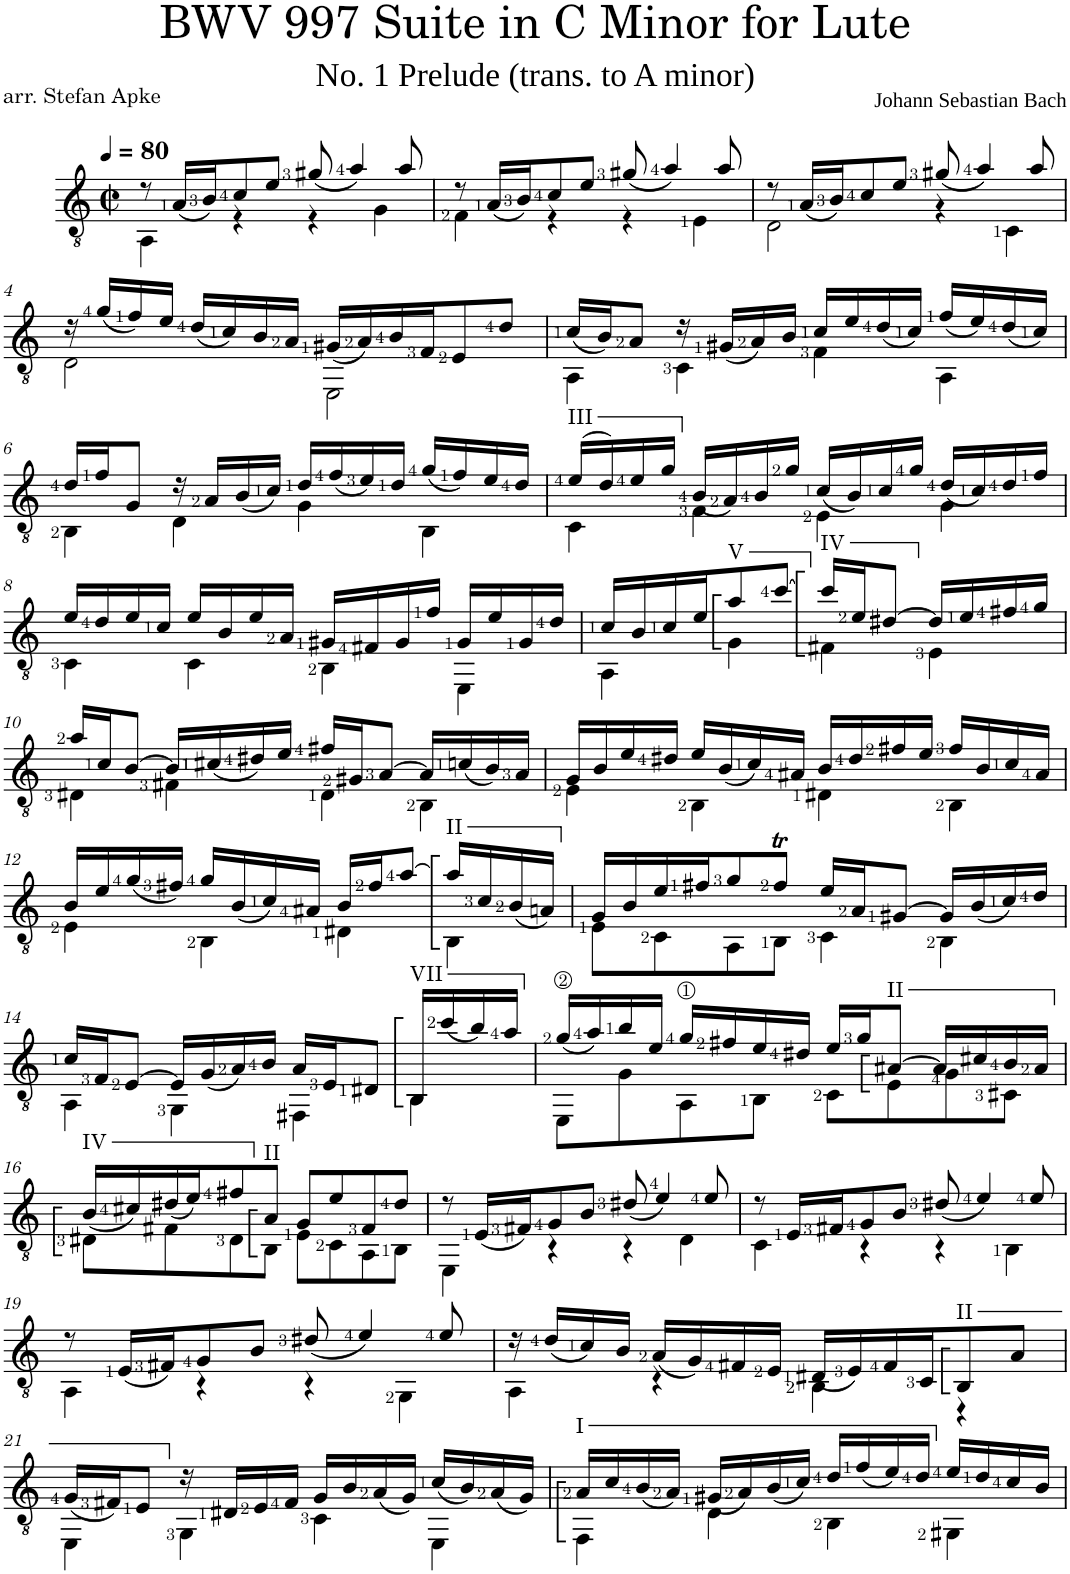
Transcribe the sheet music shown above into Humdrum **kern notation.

**kern
*part1
*staff1
*I"Classical Guitar
*I'Guit.
*clefGv2
*k[]
*a:
*M2/2
*met(c|)
*MM80
=1
*^
8r	4AA\
(<16A/LL	.
16B/J)	.
8c/	4r
8e/J	.
(<8g#X/	4r
4a/)	.
.	4G\
8a/	.
=2	=2
8r	4F\
(<16A/LL	.
16B/J)	.
8c/	4r
8e/J	.
(<8g#X/	4r
4a/)	.
.	4E\
8a/	.
=3	=3
8r	2D\
(<16A/LL	.
16B/J)	.
8c/	.
8e/J	.
(<8g#X/	4r
4a/)	.
.	4C\
8a/	.
!!LO:LB:g=z	!!
=4	=4
16r	2D\
(<16g/LL	.
16f/)	.
16e/JJ	.
(<16d/LL	.
16c/)	.
16B/	.
16A/JJ	.
(<16G#X/LL	2EE\
16A/)	.
16B/	.
16F/J	.
8E/	.
8d/J	.
=5	=5
(<16c/LL	4AA\
16B/J)	.
8A/J	.
16r	4C\
(<16G#X/LL	.
16A/)	.
16B/JJ	.
16c/LL	4F\
16e/	.
(<16d/	.
16c/JJ)	.
(<16f/LL	4AA\
16e/)	.
(<16d/	.
16c/JJ)	.
!!LO:LB:g=z	!!
=6	=6
16d/LL	4BB\
16f/J	.
8G/J	.
16r	4D\
16A/LL	.
(<16B/	.
16c/JJ)	.
16d/LL	4G\
(<16f/	.
16e/)	.
16d/JJ	.
(<16g/LL	4BB\
16f/)	.
16e/	.
16d/JJ	.
=7	=7
!LO:TX:a:t=III	!
(16e/LL	4C\
16d/)	.
16e/	.
16g/JJ	.
(<16B/LL	4F\
16A/)	.
16B/	.
16g/JJ	.
(<16c/LL	4E\
16B/)	.
16c/	.
16g/JJ	.
(<16d/LL	4G\
16c/)	.
16d/	.
16f/JJ	.
!!LO:LB:g=z	!!
=8	=8
16e/LL	4C\
16d/	.
16e/	.
16c/JJ	.
16e/LL	4C\
16B/	.
16e/	.
16A/JJ	.
16G#X/LL	4BB\
16F#X/	.
16G#/	.
16f/JJ	.
16G#/LL	4EE\
16e/	.
16G#/	.
16d/JJ	.
=9	=9
16c/LL	4AA\
16B/	.
16c/	.
16e/J	.
!LO:TX:a:t=V	!
8a/	4G\
[8cc/J	.
!LO:TX:a:t=IV	!
16cc/LL]	4F#X\
16e/J	.
[8d#X/J	.
16d#/LL]	4E\
16e/	.
16f#X/	.
16g/JJ	.
!!LO:LB:g=z	!!
=10	=10
16a/LL	4D#X\
16c/J	.
[8B/J	.
16B/LL]	4F#X\
(<16c#X/	.
16d#X/)	.
16e/JJ	.
16f#X/LL	4D#\
16G#X/J	.
[8A/J	.
16A/LL]	4BB\
(<16cn/	.
16B/)	.
16A/JJ	.
=11	=11
16G/LL	4E\
16B/	.
16e/	.
16d#X/JJ	.
16e/LL	4BB\
(<16B/	.
16c/)	.
16A#X/JJ	.
16B/LL	4D#X\
16d#/	.
16f#X/	.
16e/JJ	.
16f#/LL	4BB\
16B/	.
16c/	.
16A#/JJ	.
!!LO:LB:g=z	!!
=12	=12
16B/LL	4E\
16e/	.
(<16g/	.
16f#X/JJ)	.
16g/LL	4BB\
(<16B/	.
16c/)	.
16A#X/JJ	.
16B/LL	4D#X\
16f#/J	.
[8a/J	.
!LO:TX:a:t=II	!
16a/LL]	4BB\
16c/	.
(<16B/	.
16An/JJ)	.
=13	=13
16G/LL	8E\L
16B/	.
16e/	8C\
16f#X/J	.
8g/	8AA\
8f#t/J	8BB\J
16e/LL	4C\
16A/J	.
[8G#X/J	.
16G#/LL]	4BB\
(<16B/	.
16c/)	.
16d/JJ	.
!!LO:LB:g=z	!!
=14	=14
16c/LL	4AA\
16F/J	.
[8E/J	.
16E/LL]	4GG\
(<16G/	.
16A/)	.
16B/JJ	.
16A/LL	4FF#X\
16E/J	.
8D#X/J	.
!LO:TX:a:t=VII	!
16BB/LL	4BB\
(<16cc/	.
16b/)	.
16a/JJ	.
=15	=15
(<16g/LL	8EE\L
16a/)	.
16b/	8G\
16e/JJ	.
16g/LL	8AA\
16f#X/	.
16e/	8BB\J
16d#X/JJ	.
16e/LL	8C\L
16g/J	.
!LO:TX:a:t=II	!
[8A#X/J	8E\
16A#/LL]	8G\
16c#X/	.
16B/	8C#X\J
16A#/JJ	.
!!LO:LB:g=z	!!
=16	=16
!LO:TX:a:t=IV	!
(<16B/LL	8D#X\L
16c#X/)	.
(<16d#X/	8F#X\
16e/J)	.
8f#X/	8D#\
!LO:TX:a:t=II	!
8A/J	8BB\J
8G/L	8E\L
8e/	8C\
8F#/	8AA\
8d#/J	8BB\J
=17	=17
8r	4EE\
(<16E/LL	.
16F#X/J)	.
8G/	4r
8B/J	.
(<8d#X/	4r
4e/)	.
.	4D\
8e/	.
=18	=18
8r	4C\
16E/LL	.
16F#X/J	.
8G/	4r
8B/J	.
(<8d#X/	4r
4e/)	.
.	4BB\
8e/	.
!!LO:LB:g=z	!!
=19	=19
8r	4AA\
(<16E/LL	.
16F#X/J)	.
8G/	4r
8B/J	.
(<8d#X/	4r
4e/)	.
.	4GG\
8e/	.
=20	=20
16r	4AA\
(<16d/LL	.
16c/)	.
16B/JJ	.
(<16A/LL	4r
16G/)	.
16F#X/	.
16E/JJ	.
(<16D#X/LL	4BB\
16E/)	.
16F#/	.
16C/J	.
!LO:TX:a:t=II	!
8BB/	4r
8A/J	.
!!LO:LB:g=z	!!
=21	=21
(<16G/LL	4EE\
16F#X/J)	.
8E/J	.
16r	4GG\
16D#X/LL	.
16E/	.
16F#/JJ	.
16G/LL	4C\
16B/	.
(<16A/	.
16G/JJ)	.
(<16c/LL	4EE\
16B/)	.
(<16A/	.
16G/JJ)	.
=22	=22
!LO:TX:a:t=I	!
16A/LL	4FF\
16c/	.
(<16B/	.
16A/JJ)	.
(<16G#X/LL	4D\
16A/)	.
(<16B/	.
16c/JJ)	.
16d/LL	4BB\
(<16f/	.
16e/)	.
16d/JJ	.
16e/LL	4GG#X\
16d/	.
16c/	.
16B/JJ	.
*v	*v
=
*-
